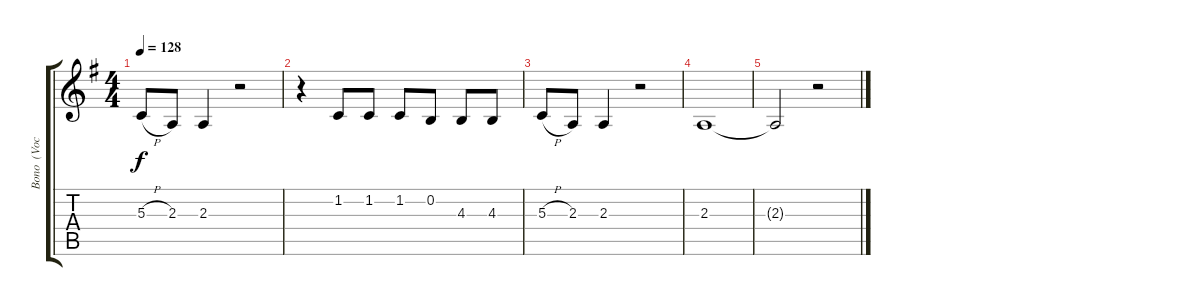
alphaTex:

\track ("Bono  (Vocal)" "Bono  (Voc") {instrument lead2sawtooth}
\staff {score tabs}
\tuning (E4 B3 G3 D3 A2 E2) {hide}
\ts (4 4)
\tempo 128
\clef g2
\ks g
5.3{h}.8{dy f} 2.3.8 2.3.4 r.2 |
r.4 1.2.8 1.2.8 1.2.8 0.2.8 4.3.8 4.3.8 |
5.3{h}.8 2.3.8 2.3.4 r.2 |
2.3.1{instrument choiraahs} |
2.3{t}.2 r.2
